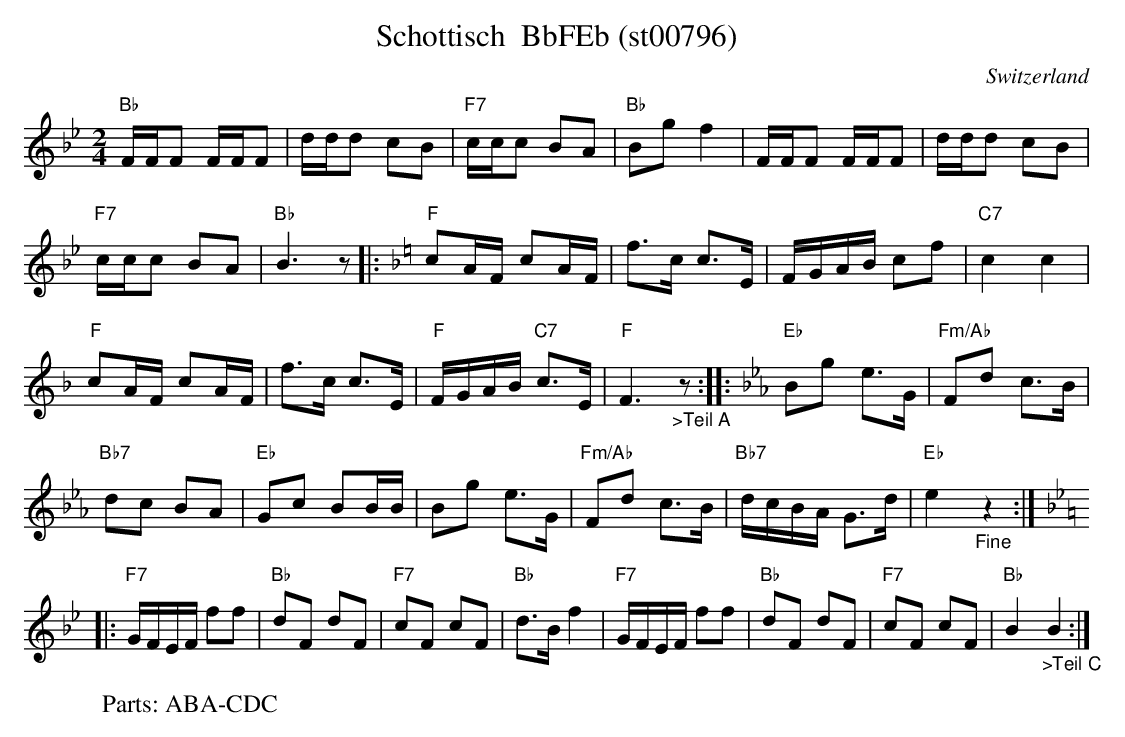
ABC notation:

X:1
T: Schottisch  BbFEb (st00796)
O:Switzerland
M:2/4
L:1/16
K:Bb major
"Bb"FFF2 FFF2 | ddd2 c2B2 | "F7"ccc2 B2A2 | "Bb"B2g2f4 | FFF2 FFF2 | ddd2 c2B2 |
"F7"ccc2 B2A2 | "Bb"B6z2 |: [K:F] "F"c2AF c2AF | f3c c3E | FGAB c2f2 | "C7"c4c4 |
"F"c2AF c2AF | f3c c3E | "F"FGAB "C7"c3E | "F"F6"_>Teil A"z2 :: [K:Eb] [L:1/8] "Eb"Bg e>G | "Fm/Ab"Fd c>B |
"Bb7"dc BA | "Eb"Gc BB/B/ | Bg e>G | "Fm/Ab"Fd c>B | "Bb7"d/c/B/A/ G>d | "Eb"e2"_Fine"z2 :: [K:Bb]
"F7"G/F/E/F/ ff | "Bb"dF dF | "F7"cF cF | "Bb"d>Bf2 | "F7"G/F/E/F/ ff | "Bb"dF dF | "F7"cF cF | "Bb"B2"_>Teil C"B2 :|
W: Parts: ABA-CDC
